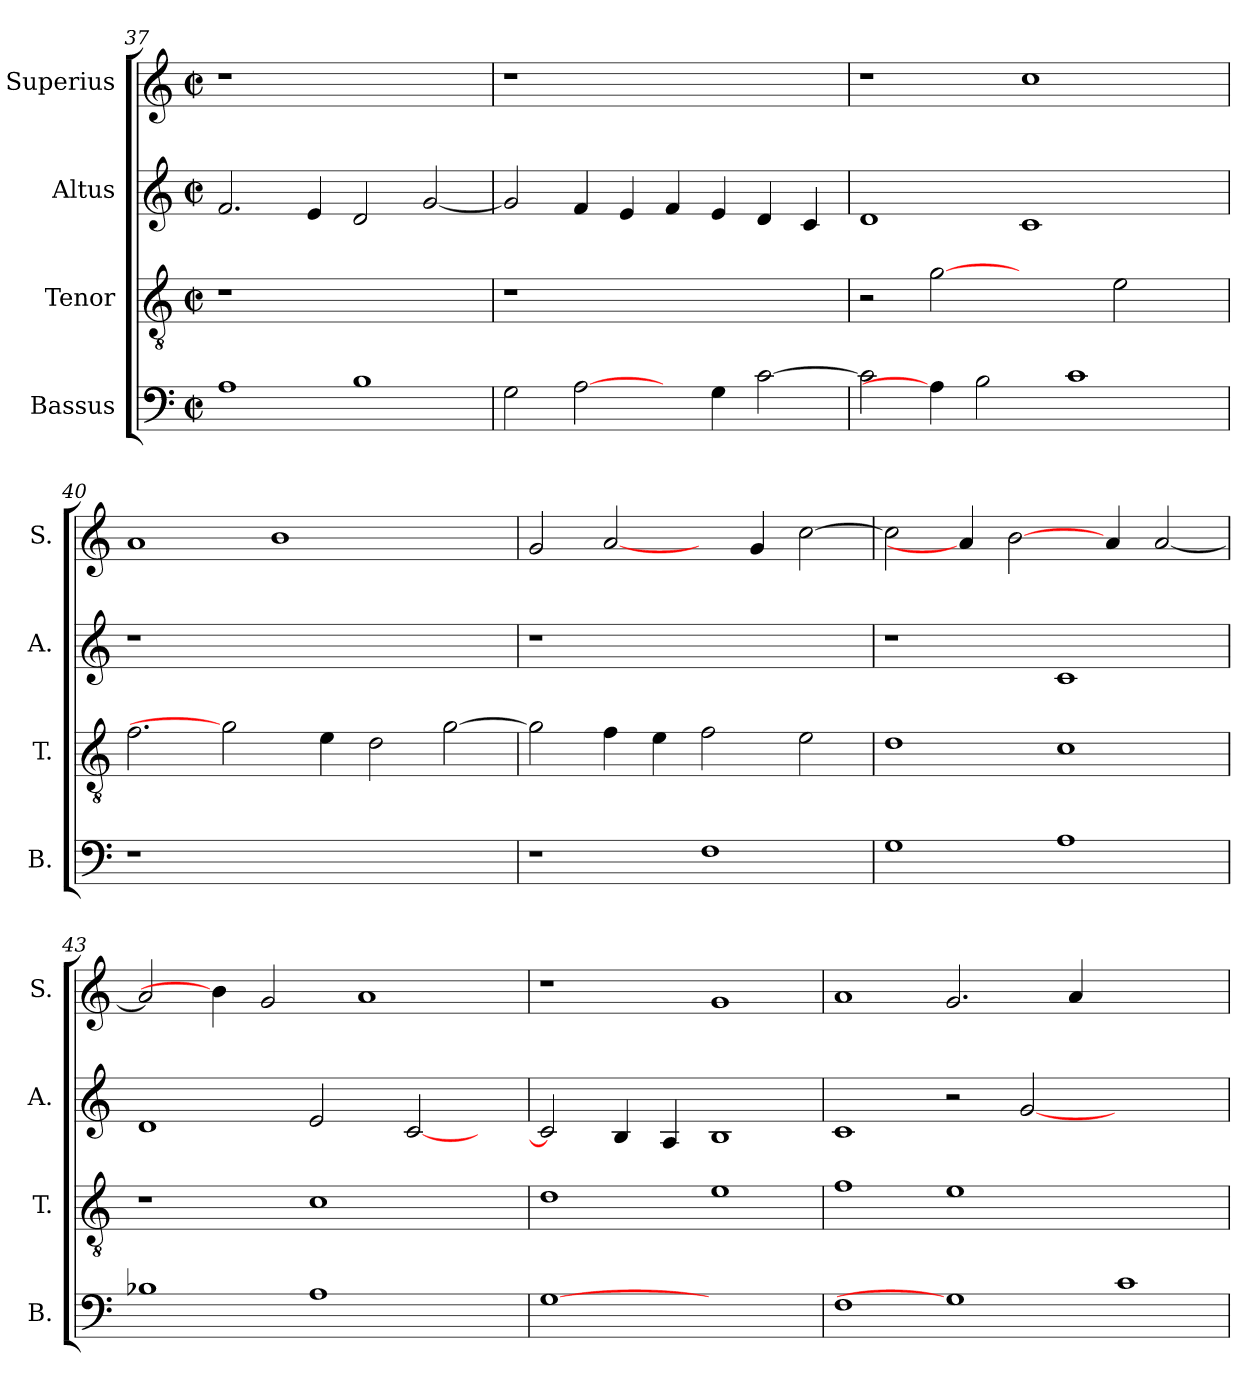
**kern	**kern	**kern	**kern
*part4	*part3	*part2	*part1
*staff4	*staff3	*staff2	*staff1
*I"Bassus	*I"Tenor	*I"Altus	*I"Superius
*I'B.	*I'T.	*I'A.	*I'S.
*clefF4	*clefGv2	*clefG2	*clefG2
*	*ITrd7c12	*	*
*k[]	*k[]	*k[]	*k[]
*C:	*C:	*C:	*C:
*M2/2	*M2/2	*M2/2	*M2/2
*met(c|)	*met(c|)	*met(c|)	*met(c|)
=37	=37	=37	=37
!	!LO:N:vis=1	!	!LO:N:vis=1
1Ai	1r	2.fi/	1r
.	.	4ei/	.
1Bi	1ryy	2di/	1ryy
.	.	[<2gi/	.
=38	=38	=38	=38
!	!LO:N:vis=1	!	!LO:N:vis=1
2Gi\	1r	2gi/]	1r
[2Ai\	.	4fi/	.
.	.	4ei/	.
4ryy	1ryy	4fi/	1ryy
4Gi\	.	4ei/	.
[>2ci\	.	4di/	.
.	.	4ci/	.
=39	=39	=39	=39
2ci\]	2r	1di	1r
4Ai\]	[2Gi	.	.
2Bi\	.	.	.
.	2ryy	1ci	1cci
1ci	.	.	.
.	2Ei\	.	.
.	4ryy	4ryy	4ryy
!!LO:PB:g=z
=40	=40	=40	=40
!LO:N:vis=1	!	!LO:N:vis=1	!
1r	2.Fi\	1r	1ai
.	2Gi]	.	.
1.ryy	.	1.ryy	1bi
.	4Ei\	.	.
.	2Di\	.	.
.	[>2Gi\	.	2ryy
=41	=41	=41	=41
!	!	!LO:N:vis=1	!
1r	2Gi\]	1r	2gi/
.	4Fi\	.	[2ai/
.	4Ei\	.	.
1Fi	2Fi\	1ryy	4ryy
.	.	.	4gi/
.	2Ei\	.	[>2cci\
=42	=42	=42	=42
1Gi	1Di	1r	2cci\]
.	.	.	4ai/]
.	.	.	[2bi\
1Ai	1Ci	1ci	.
.	.	.	4ai/
.	.	.	[<2ai/
=43	=43	=43	=43
1B-Xi	1r	1di	2ai/]
.	.	.	4bi\]
.	.	.	2gi/
1Ai	1Ci	2ei/	.
.	.	.	1ai
.	.	[<2ci/	.
4ryy	4ryy	4ryy	.
!!LO:LB:g=z
=44	=44	=44	=44
[1Gi	1Di	2ci/]	1r
.	.	4Bi/	.
.	.	4Ai/	.
1ryy	1Ei	1Bi	1gi
=45	=45	=45	=45
1Fi	1Fi	1ci	1ai
1Gi]	1Ei	2r	2.gi/
.	.	[<2gi/	.
.	.	.	4ai/
1ci	1ryy	1ryy	1ryy
=	=	=	=
*-	*-	*-	*-
